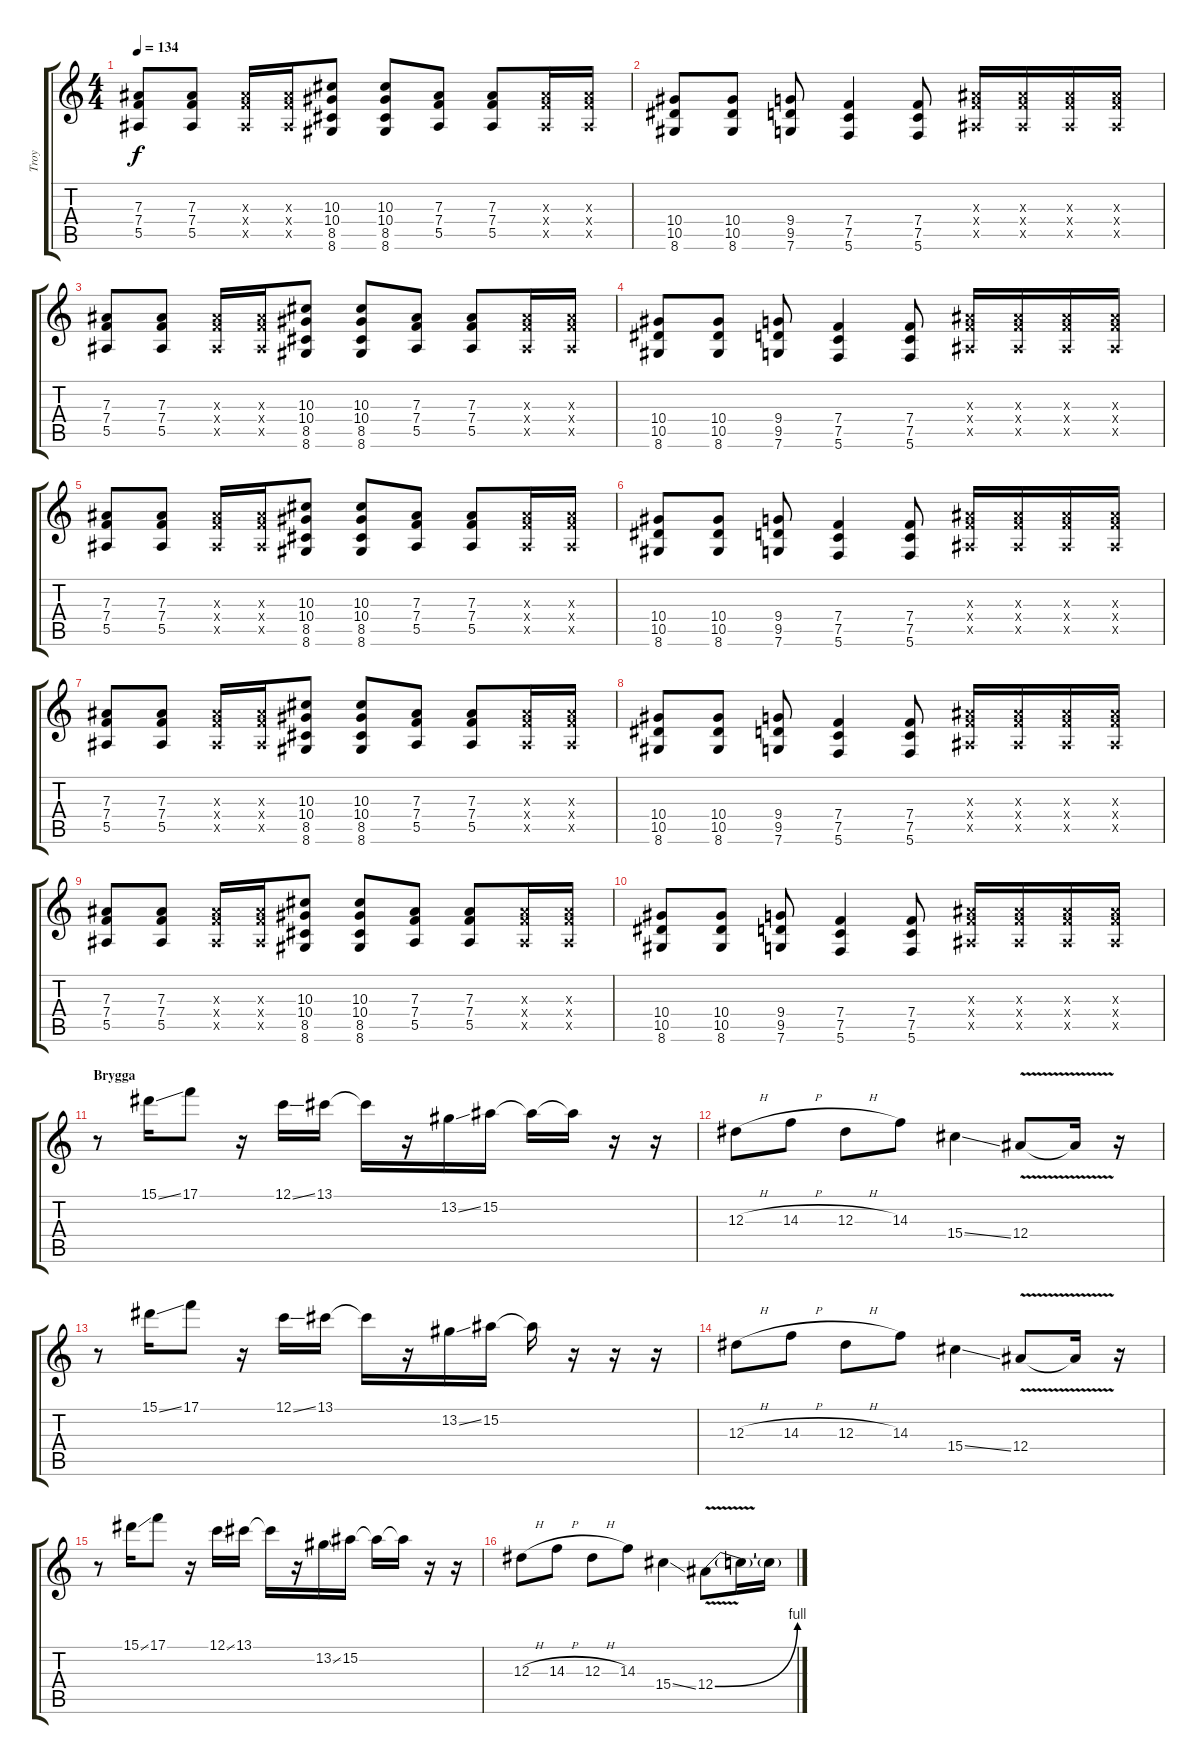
\track ("Troy" "Troy") {instrument overdrivenguitar}
\staff {score tabs}
\tuning (C4 G3 Eb3 Bb2 F2 C2) {hide}
\ts (4 4)
\tempo 134
\clef g2
\ks c
(7.3 7.4 5.5).8{dy f} (7.3 7.4 5.5).8 (7.3{x} 7.4{x} 5.5{x}).16 (7.3{x} 7.4{x} 5.5{x}).16 (10.3 10.4 8.5 8.6).8 (10.3 10.4 8.5 8.6).8 (7.3 7.4 5.5).8 (7.3 7.4 5.5).8 (7.3{x} 7.4{x} 5.5{x}).16 (7.3{x} 7.4{x} 5.5{x}).16 |
(10.4 10.5 8.6).8 (10.4 10.5 8.6).8 (9.4 9.5 7.6).8 (7.4 7.5 5.6).4 (7.4 7.5 5.6).8 (7.3{x} 7.4{x} 5.5{x}).16 (7.3{x} 7.4{x} 5.5{x}).16 (7.3{x} 7.4{x} 5.5{x}).16 (7.3{x} 7.4{x} 5.5{x}).16 |
(7.3 7.4 5.5).8 (7.3 7.4 5.5).8 (7.3{x} 7.4{x} 5.5{x}).16 (7.3{x} 7.4{x} 5.5{x}).16 (10.3 10.4 8.5 8.6).8 (10.3 10.4 8.5 8.6).8 (7.3 7.4 5.5).8 (7.3 7.4 5.5).8 (7.3{x} 7.4{x} 5.5{x}).16 (7.3{x} 7.4{x} 5.5{x}).16 |
(10.4 10.5 8.6).8 (10.4 10.5 8.6).8 (9.4 9.5 7.6).8 (7.4 7.5 5.6).4 (7.4 7.5 5.6).8 (7.3{x} 7.4{x} 5.5{x}).16 (7.3{x} 7.4{x} 5.5{x}).16 (7.3{x} 7.4{x} 5.5{x}).16 (7.3{x} 7.4{x} 5.5{x}).16 |
(7.3 7.4 5.5).8 (7.3 7.4 5.5).8 (7.3{x} 7.4{x} 5.5{x}).16 (7.3{x} 7.4{x} 5.5{x}).16 (10.3 10.4 8.5 8.6).8 (10.3 10.4 8.5 8.6).8 (7.3 7.4 5.5).8 (7.3 7.4 5.5).8 (7.3{x} 7.4{x} 5.5{x}).16 (7.3{x} 7.4{x} 5.5{x}).16 |
(10.4 10.5 8.6).8 (10.4 10.5 8.6).8 (9.4 9.5 7.6).8 (7.4 7.5 5.6).4 (7.4 7.5 5.6).8 (7.3{x} 7.4{x} 5.5{x}).16 (7.3{x} 7.4{x} 5.5{x}).16 (7.3{x} 7.4{x} 5.5{x}).16 (7.3{x} 7.4{x} 5.5{x}).16 |
(7.3 7.4 5.5).8 (7.3 7.4 5.5).8 (7.3{x} 7.4{x} 5.5{x}).16 (7.3{x} 7.4{x} 5.5{x}).16 (10.3 10.4 8.5 8.6).8 (10.3 10.4 8.5 8.6).8 (7.3 7.4 5.5).8 (7.3 7.4 5.5).8 (7.3{x} 7.4{x} 5.5{x}).16 (7.3{x} 7.4{x} 5.5{x}).16 |
(10.4 10.5 8.6).8 (10.4 10.5 8.6).8 (9.4 9.5 7.6).8 (7.4 7.5 5.6).4 (7.4 7.5 5.6).8 (7.3{x} 7.4{x} 5.5{x}).16 (7.3{x} 7.4{x} 5.5{x}).16 (7.3{x} 7.4{x} 5.5{x}).16 (7.3{x} 7.4{x} 5.5{x}).16 |
(7.3 7.4 5.5).8 (7.3 7.4 5.5).8 (7.3{x} 7.4{x} 5.5{x}).16 (7.3{x} 7.4{x} 5.5{x}).16 (10.3 10.4 8.5 8.6).8 (10.3 10.4 8.5 8.6).8 (7.3 7.4 5.5).8 (7.3 7.4 5.5).8 (7.3{x} 7.4{x} 5.5{x}).16 (7.3{x} 7.4{x} 5.5{x}).16 |
(10.4 10.5 8.6).8 (10.4 10.5 8.6).8 (9.4 9.5 7.6).8 (7.4 7.5 5.6).4 (7.4 7.5 5.6).8 (7.3{x} 7.4{x} 5.5{x}).16 (7.3{x} 7.4{x} 5.5{x}).16 (7.3{x} 7.4{x} 5.5{x}).16 (7.3{x} 7.4{x} 5.5{x}).16 |
\section ("" "Brygga")
r.8 15.1{ss}.16 17.1.8 r.16 12.1{ss}.16 13.1.16 13.1{t}.16 r.16 13.2{ss}.16 15.2.16 15.2{t}.16 15.2{t}.16 r.16 r.16 |
12.3{h}.8 14.3{h}.8 12.3{h}.8 14.3.8 15.4{ss}.4 12.4{v}.8 12.4{t}.16 r.16 |
r.8 15.1{ss}.16 17.1.8 r.16 12.1{ss}.16 13.1.16 13.1{t}.16 r.16 13.2{ss}.16 15.2.16 15.2{t}.16 r.16 r.16 r.16 |
12.3{h}.8 14.3{h}.8 12.3{h}.8 14.3.8 15.4{ss}.4 12.4{v}.8 12.4{t}.16 r.16 |
r.8 15.1{ss}.16 17.1.8 r.16 12.1{ss}.16 13.1.16 13.1{t}.16 r.16 13.2{ss}.16 15.2.16 15.2{t}.16 15.2{t}.16 r.16 r.16 |
12.3{h}.8 14.3{h}.8 12.3{h}.8 14.3.8 15.4{ss}.4 12.4{be (bend 0 0 60 4) v}.8 12.4{t}.16 12.4{t}.16
